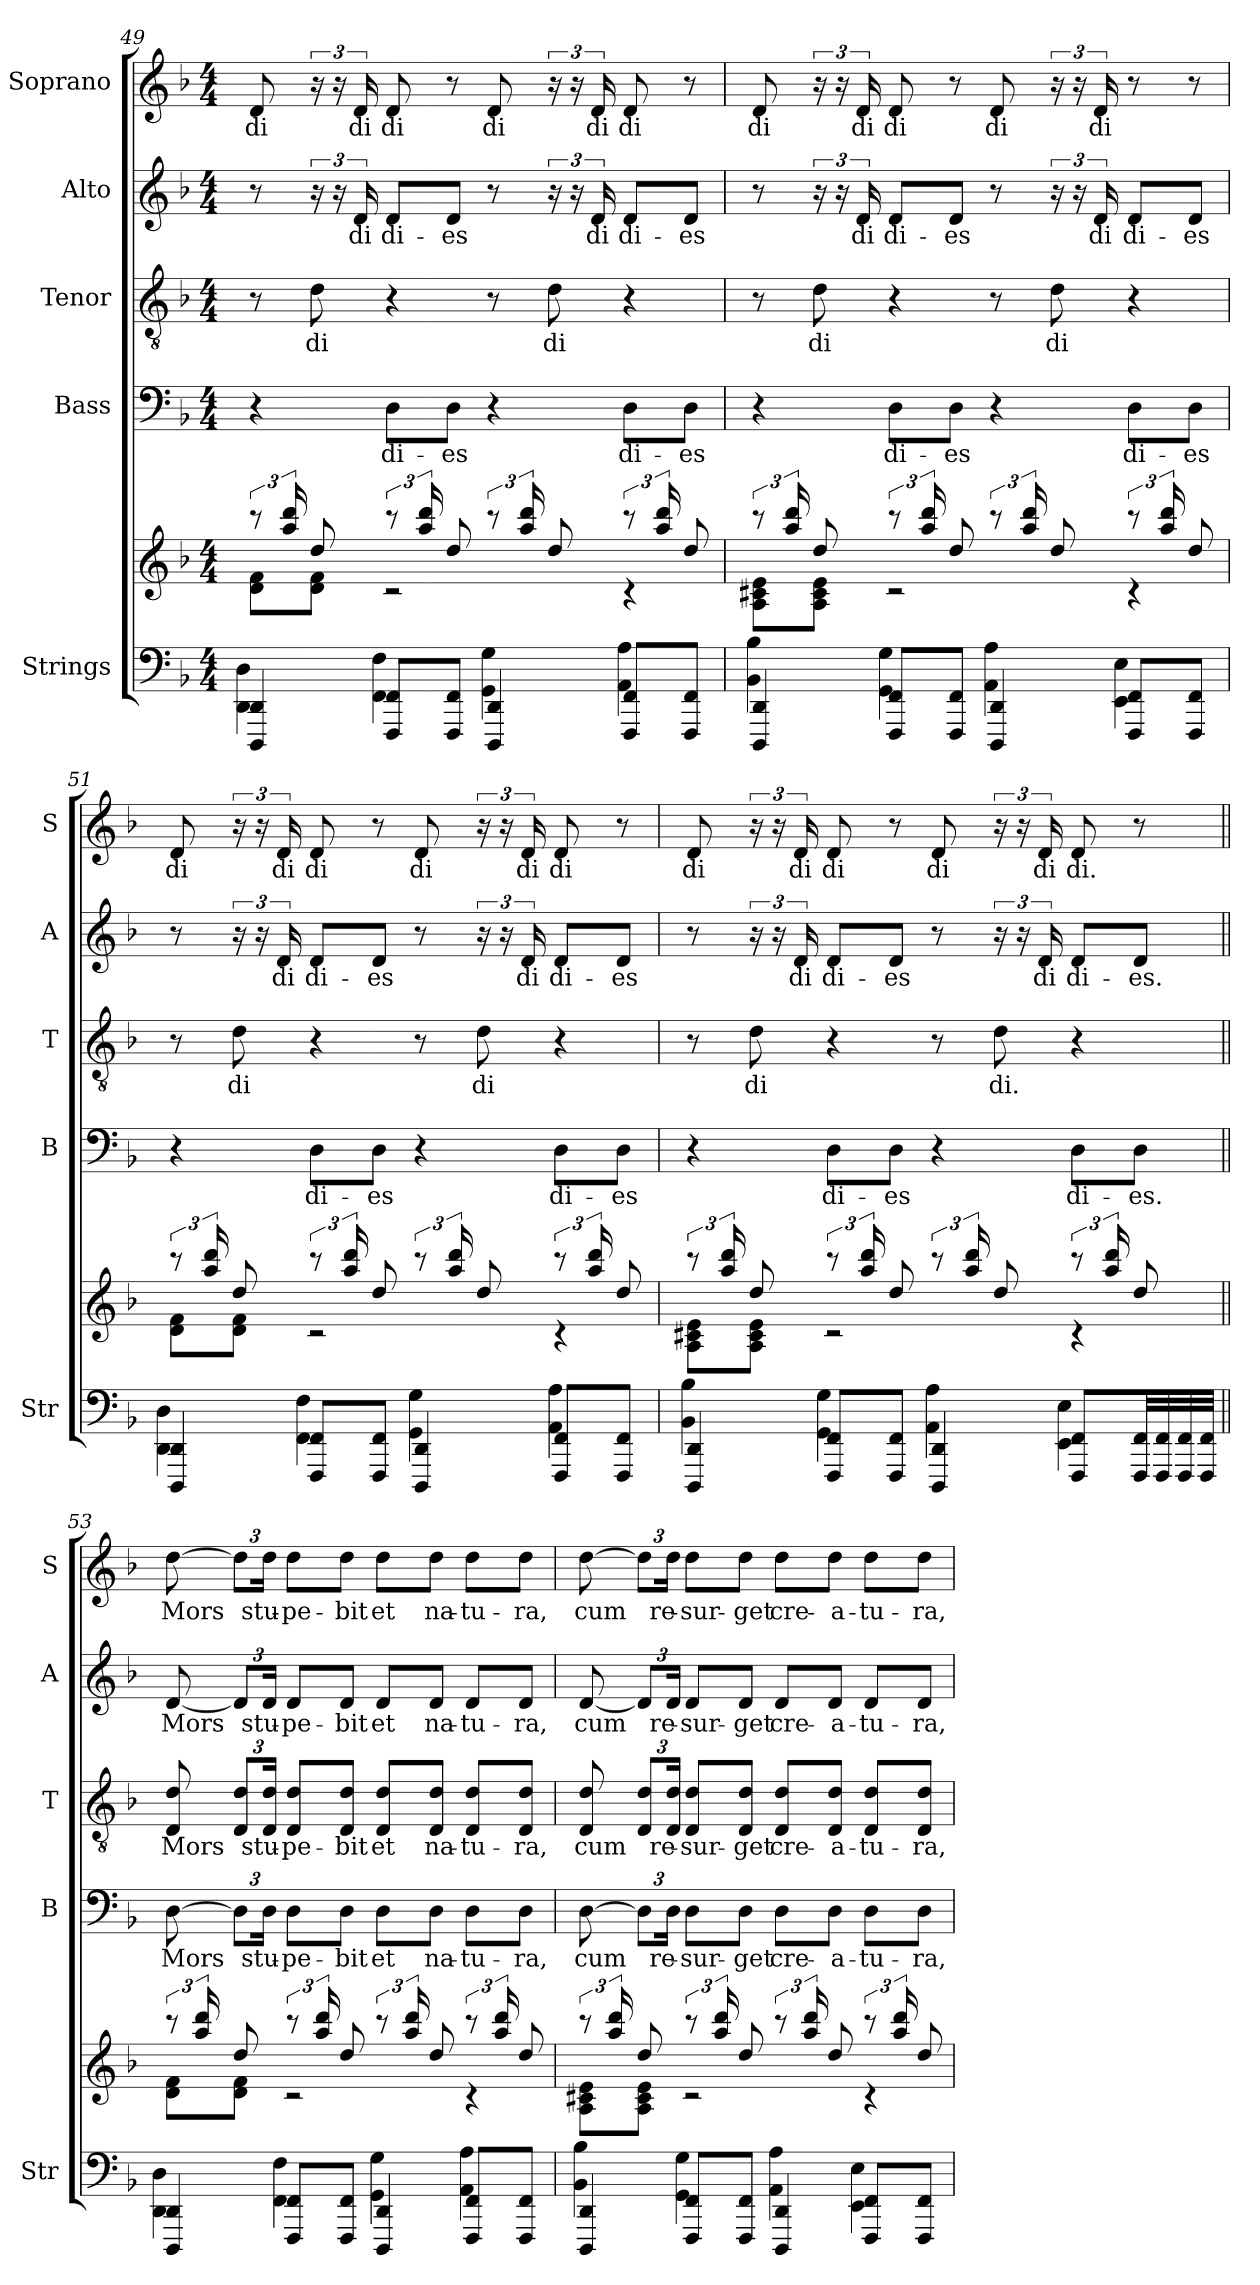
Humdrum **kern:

**kern	**kern	**kern	**text	**kern	**text	**kern	**text	**kern	**text
*part5	*part5	*part4	*part4	*part3	*part3	*part2	*part2	*part1	*part1
*staff6	*staff5	*staff4	*staff4	*staff3	*staff3	*staff2	*staff2	*staff1	*staff1
*I"Strings	*	*I"Bass	*	*I"Tenor	*	*I"Alto	*	*I"Soprano	*
*I'Str	*	*I'B	*	*I'T	*	*I'A	*	*I'S	*
*clefF4	*clefG2	*clefF4	*	*clefGv2	*	*clefG2	*	*clefG2	*
*k[b-]	*k[b-]	*k[b-]	*	*k[b-]	*	*k[b-]	*	*k[b-]	*
*M4/4	*M4/4	*M4/4	*	*M4/4	*	*M4/4	*	*M4/4	*
=49	=49	=49	=49	=49	=49	=49	=49	=49	=49
*^	*^	*	*	*	*	*	*	*	*
!	!	!	!	!	!	!	!	!	!	!	!LO:LY:b
4DDD/ 4DD/	4DD\ 4D\	12r	8d\ 8f\L	4r	.	8r	.	8r	.	8d	di
.	.	24aa/ 24ddd/	.	.	.	.	.	.	.	.	.
!	!	!	!	!	!	!	!LO:LY:b	!	!	!	!
.	.	8dd/	8d\ 8f\J	.	.	8d	di	24r	.	24r	.
.	.	.	.	.	.	.	.	24r	.	24r	.
!	!	!	!	!	!	!	!	!	!LO:LY:b	!	!LO:LY:b
.	.	.	.	.	.	.	.	24d	di	24d	di
!	!	!	!	!	!LO:LY:b	!	!	!	!LO:LY:b	!	!LO:LY:b
8FFF/ 8FF/L	4FF\ 4F\	12r	2r	8DL	di-	4r	.	8dL	di-	8d	di
.	.	24aa/ 24ddd/	.	.	.	.	.	.	.	.	.
!	!	!	!	!	!LO:LY:b	!	!	!	!LO:LY:b	!	!
8FFF/ 8FF/J	.	8dd/	.	8DJ	-es	.	.	8dJ	-es	8r	.
!	!	!	!	!	!	!	!	!	!	!	!LO:LY:b
4DDD/ 4DD/	4GG\ 4G\	12r	.	4r	.	8r	.	8r	.	8d	di
.	.	24aa/ 24ddd/	.	.	.	.	.	.	.	.	.
!	!	!	!	!	!	!	!LO:LY:b	!	!	!	!
.	.	8dd/	.	.	.	8d	di	24r	.	24r	.
.	.	.	.	.	.	.	.	24r	.	24r	.
!	!	!	!	!	!	!	!	!	!LO:LY:b	!	!LO:LY:b
.	.	.	.	.	.	.	.	24d	di	24d	di
!	!	!	!	!	!LO:LY:b	!	!	!	!LO:LY:b	!	!LO:LY:b
8FFF/ 8FF/L	4AA\ 4A\	12r	4r	8DL	di-	4r	.	8dL	di-	8d	di
.	.	24aa/ 24ddd/	.	.	.	.	.	.	.	.	.
!	!	!	!	!	!LO:LY:b	!	!	!	!LO:LY:b	!	!
8FFF/ 8FF/J	.	8dd/	.	8DJ	-es	.	.	8dJ	-es	8r	.
=50	=50	=50	=50	=50	=50	=50	=50	=50	=50	=50	=50
!	!	!	!	!	!	!	!	!	!	!	!LO:LY:b
4DDD/ 4DD/	4BB-\ 4B-\	12r	8A\ 8c#X\ 8e\L	4r	.	8r	.	8r	.	8d	di
.	.	24aa/ 24ddd/	.	.	.	.	.	.	.	.	.
!	!	!	!	!	!	!	!LO:LY:b	!	!	!	!
.	.	8dd/	8A\ 8c#\ 8e\J	.	.	8d	di	24r	.	24r	.
.	.	.	.	.	.	.	.	24r	.	24r	.
!	!	!	!	!	!	!	!	!	!LO:LY:b	!	!LO:LY:b
.	.	.	.	.	.	.	.	24d	di	24d	di
!	!	!	!	!	!LO:LY:b	!	!	!	!LO:LY:b	!	!LO:LY:b
8FFF/ 8FF/L	4GG\ 4G\	12r	2r	8DL	di-	4r	.	8dL	di-	8d	di
.	.	24aa/ 24ddd/	.	.	.	.	.	.	.	.	.
!	!	!	!	!	!LO:LY:b	!	!	!	!LO:LY:b	!	!
8FFF/ 8FF/J	.	8dd/	.	8DJ	-es	.	.	8dJ	-es	8r	.
!	!	!	!	!	!	!	!	!	!	!	!LO:LY:b
4DDD/ 4DD/	4AA\ 4A\	12r	.	4r	.	8r	.	8r	.	8d	di
.	.	24aa/ 24ddd/	.	.	.	.	.	.	.	.	.
!	!	!	!	!	!	!	!LO:LY:b	!	!	!	!
.	.	8dd/	.	.	.	8d	di	24r	.	24r	.
.	.	.	.	.	.	.	.	24r	.	24r	.
!	!	!	!	!	!	!	!	!	!LO:LY:b	!	!LO:LY:b
.	.	.	.	.	.	.	.	24d	di	24d	di
!	!	!	!	!	!LO:LY:b	!	!	!	!LO:LY:b	!	!
8FFF/ 8FF/L	4EE\ 4E\	12r	4r	8DL	di-	4r	.	8dL	di-	8r	di
.	.	24aa/ 24ddd/	.	.	.	.	.	.	.	.	.
!	!	!	!	!	!LO:LY:b	!	!	!	!LO:LY:b	!	!
8FFF/ 8FF/J	.	8dd/	.	8DJ	-es	.	.	8dJ	-es	8r	.
=51	=51	=51	=51	=51	=51	=51	=51	=51	=51	=51	=51
!	!	!	!	!	!	!	!	!	!	!	!LO:LY:b
4DDD/ 4DD/	4DD\ 4D\	12r	8d\ 8f\L	4r	.	8r	.	8r	.	8d	di
.	.	24aa/ 24ddd/	.	.	.	.	.	.	.	.	.
!	!	!	!	!	!	!	!LO:LY:b	!	!	!	!
.	.	8dd/	8d\ 8f\J	.	.	8d	di	24r	.	24r	.
.	.	.	.	.	.	.	.	24r	.	24r	.
!	!	!	!	!	!	!	!	!	!LO:LY:b	!	!LO:LY:b
.	.	.	.	.	.	.	.	24d	di	24d	di
!	!	!	!	!	!LO:LY:b	!	!	!	!LO:LY:b	!	!LO:LY:b
8FFF/ 8FF/L	4FF\ 4F\	12r	2r	8DL	di-	4r	.	8dL	di-	8d	di
.	.	24aa/ 24ddd/	.	.	.	.	.	.	.	.	.
!	!	!	!	!	!LO:LY:b	!	!	!	!LO:LY:b	!	!
8FFF/ 8FF/J	.	8dd/	.	8DJ	-es	.	.	8dJ	-es	8r	.
!	!	!	!	!	!	!	!	!	!	!	!LO:LY:b
4DDD/ 4DD/	4GG\ 4G\	12r	.	4r	.	8r	.	8r	.	8d	di
.	.	24aa/ 24ddd/	.	.	.	.	.	.	.	.	.
!	!	!	!	!	!	!	!LO:LY:b	!	!	!	!
.	.	8dd/	.	.	.	8d	di	24r	.	24r	.
.	.	.	.	.	.	.	.	24r	.	24r	.
!	!	!	!	!	!	!	!	!	!LO:LY:b	!	!LO:LY:b
.	.	.	.	.	.	.	.	24d	di	24d	di
!	!	!	!	!	!LO:LY:b	!	!	!	!LO:LY:b	!	!LO:LY:b
8FFF/ 8FF/L	4AA\ 4A\	12r	4r	8DL	di-	4r	.	8dL	di-	8d	di
.	.	24aa/ 24ddd/	.	.	.	.	.	.	.	.	.
!	!	!	!	!	!LO:LY:b	!	!	!	!LO:LY:b	!	!
8FFF/ 8FF/J	.	8dd/	.	8DJ	-es	.	.	8dJ	-es	8r	.
=52	=52	=52	=52	=52	=52	=52	=52	=52	=52	=52	=52
!	!	!	!	!	!	!	!	!	!	!	!LO:LY:b
4DDD/ 4DD/	4BB-\ 4B-\	12r	8A\ 8c#X\ 8e\L	4r	.	8r	.	8r	.	8d	di
.	.	24aa/ 24ddd/	.	.	.	.	.	.	.	.	.
!	!	!	!	!	!	!	!LO:LY:b	!	!	!	!
.	.	8dd/	8A\ 8c#\ 8e\J	.	.	8d	di	24r	.	24r	.
.	.	.	.	.	.	.	.	24r	.	24r	.
!	!	!	!	!	!	!	!	!	!LO:LY:b	!	!LO:LY:b
.	.	.	.	.	.	.	.	24d	di	24d	di
!	!	!	!	!	!LO:LY:b	!	!	!	!LO:LY:b	!	!LO:LY:b
8FFF/ 8FF/L	4GG\ 4G\	12r	2r	8DL	di-	4r	.	8dL	di-	8d	di
.	.	24aa/ 24ddd/	.	.	.	.	.	.	.	.	.
!	!	!	!	!	!LO:LY:b	!	!	!	!LO:LY:b	!	!
8FFF/ 8FF/J	.	8dd/	.	8DJ	-es	.	.	8dJ	-es	8r	.
!	!	!	!	!	!	!	!	!	!	!	!LO:LY:b
4DDD/ 4DD/	4AA\ 4A\	12r	.	4r	.	8r	.	8r	.	8d	di
.	.	24aa/ 24ddd/	.	.	.	.	.	.	.	.	.
!	!	!	!	!	!	!	!LO:LY:b	!	!	!	!
.	.	8dd/	.	.	.	8d	di.	24r	.	24r	.
.	.	.	.	.	.	.	.	24r	.	24r	.
!	!	!	!	!	!	!	!	!	!LO:LY:b	!	!LO:LY:b
.	.	.	.	.	.	.	.	24d	di	24d	di
!	!	!	!	!	!LO:LY:b	!	!	!	!LO:LY:b	!	!LO:LY:b
8FFF/ 8FF/L	4EE\ 4E\	12r	4r	8DL	di-	4r	.	8dL	di-	8d	di.
.	.	24aa/ 24ddd/	.	.	.	.	.	.	.	.	.
!	!	!	!	!	!LO:LY:b	!	!	!	!LO:LY:b	!	!
32FFF/ 32FF/LL	.	8dd/	.	8DJ	-es.	.	.	8dJ	-es.	8r	.
32FFF/ 32FF/	.	.	.	.	.	.	.	.	.	.	.
32FFF/ 32FF/	.	.	.	.	.	.	.	.	.	.	.
32FFF/ 32FF/JJJ	.	.	.	.	.	.	.	.	.	.	.
=53||	=53||	=53||	=53||	=53||	=53||	=53||	=53||	=53||	=53||	=53||	=53||
!	!	!	!	!	!LO:LY:b	!	!LO:LY:b	!	!LO:LY:b	!	!LO:LY:b
4DDD/ 4DD/	4DD\ 4D\	12r	8d\ 8f\L	[8D	Mors	8D 8d	Mors	[8d	Mors	[8dd	Mors
.	.	24aa/ 24ddd/	.	.	.	.	.	.	.	.	.
.	.	8dd/	8d\ 8f\J	12DL]	.	12D 12dL	.	12dL]	.	12ddL]	.
!	!	!	!	!	!LO:LY:b	!	!LO:LY:b	!	!LO:LY:b	!	!LO:LY:b
.	.	.	.	24DJk	stu-	24D 24dJk	stu-	24dJk	stu-	24ddJk	stu-
!	!	!	!	!	!LO:LY:b	!	!LO:LY:b	!	!LO:LY:b	!	!LO:LY:b
8FFF/ 8FF/L	4FF\ 4F\	12r	2r	8DL	-pe-	8D 8dL	-pe-	8dL	-pe-	8ddL	-pe-
.	.	24aa/ 24ddd/	.	.	.	.	.	.	.	.	.
!	!	!	!	!	!LO:LY:b	!	!LO:LY:b	!	!LO:LY:b	!	!LO:LY:b
8FFF/ 8FF/J	.	8dd/	.	8DJ	-bit	8D 8dJ	-bit	8dJ	-bit	8ddJ	-bit
!	!	!	!	!	!LO:LY:b	!	!LO:LY:b	!	!LO:LY:b	!	!LO:LY:b
4DDD/ 4DD/	4GG\ 4G\	12r	.	8DL	et	8D 8dL	et	8dL	et	8ddL	et
.	.	24aa/ 24ddd/	.	.	.	.	.	.	.	.	.
!	!	!	!	!	!LO:LY:b	!	!LO:LY:b	!	!LO:LY:b	!	!LO:LY:b
.	.	8dd/	.	8DJ	na-	8D 8dJ	na-	8dJ	na-	8ddJ	na-
!	!	!	!	!	!LO:LY:b	!	!LO:LY:b	!	!LO:LY:b	!	!LO:LY:b
8FFF/ 8FF/L	4AA\ 4A\	12r	4r	8DL	-tu-	8D 8dL	-tu-	8dL	-tu-	8ddL	-tu-
.	.	24aa/ 24ddd/	.	.	.	.	.	.	.	.	.
!	!	!	!	!	!LO:LY:b	!	!LO:LY:b	!	!	!	!LO:LY:b
8FFF/ 8FF/J	.	8dd/	.	8DJ	-ra,	8D 8dJ	-ra,	8dJ	-ra,	8ddJ	-ra,
=54	=54	=54	=54	=54	=54	=54	=54	=54	=54	=54	=54
!	!	!	!	!	!LO:LY:b	!	!LO:LY:b	!	!LO:LY:b	!	!LO:LY:b
4DDD/ 4DD/	4BB-\ 4B-\	12r	8A\ 8c#X\ 8e\L	[8D	cum	8D 8d	cum	[8d	cum	[8dd	cum
.	.	24aa/ 24ddd/	.	.	.	.	.	.	.	.	.
.	.	8dd/	8A\ 8c#\ 8e\J	12DL]	.	12D 12dL	.	12dL]	.	12ddL]	.
!	!	!	!	!	!LO:LY:b	!	!LO:LY:b	!	!LO:LY:b	!	!LO:LY:b
.	.	.	.	24DJk	re-	24D 24dJk	re-	24dJk	re-	24ddJk	re-
!	!	!	!	!	!LO:LY:b	!	!LO:LY:b	!	!LO:LY:b	!	!LO:LY:b
8FFF/ 8FF/L	4GG\ 4G\	12r	2r	8DL	-sur-	8D 8dL	-sur-	8dL	-sur-	8ddL	-sur-
.	.	24aa/ 24ddd/	.	.	.	.	.	.	.	.	.
!	!	!	!	!	!LO:LY:b	!	!LO:LY:b	!	!LO:LY:b	!	!LO:LY:b
8FFF/ 8FF/J	.	8dd/	.	8DJ	-get	8D 8dJ	-get	8dJ	-get	8ddJ	-get
!	!	!	!	!	!LO:LY:b	!	!LO:LY:b	!	!LO:LY:b	!	!LO:LY:b
4DDD/ 4DD/	4AA\ 4A\	12r	.	8DL	cre-	8D 8dL	cre-	8dL	cre-	8ddL	cre-
.	.	24aa/ 24ddd/	.	.	.	.	.	.	.	.	.
!	!	!	!	!	!LO:LY:b	!	!LO:LY:b	!	!LO:LY:b	!	!LO:LY:b
.	.	8dd/	.	8DJ	-a-	8D 8dJ	-a-	8dJ	-a-	8ddJ	-a-
!	!	!	!	!	!LO:LY:b	!	!LO:LY:b	!	!LO:LY:b	!	!LO:LY:b
8FFF/ 8FF/L	4EE\ 4E\	12r	4r	8DL	-tu-	8D 8dL	-tu-	8dL	-tu-	8ddL	-tu-
.	.	24aa/ 24ddd/	.	.	.	.	.	.	.	.	.
!	!	!	!	!	!LO:LY:b	!	!LO:LY:b	!	!LO:LY:b	!	!LO:LY:b
8FFF/ 8FF/J	.	8dd/	.	8DJ	-ra,	8D 8dJ	-ra,	8dJ	-ra,	8ddJ	-ra,
*v	*v	*	*	*	*	*	*	*	*	*	*
*	*v	*v	*	*	*	*	*	*	*	*
=	=	=	=	=	=	=	=	=	=
*-	*-	*-	*-	*-	*-	*-	*-	*-	*-
